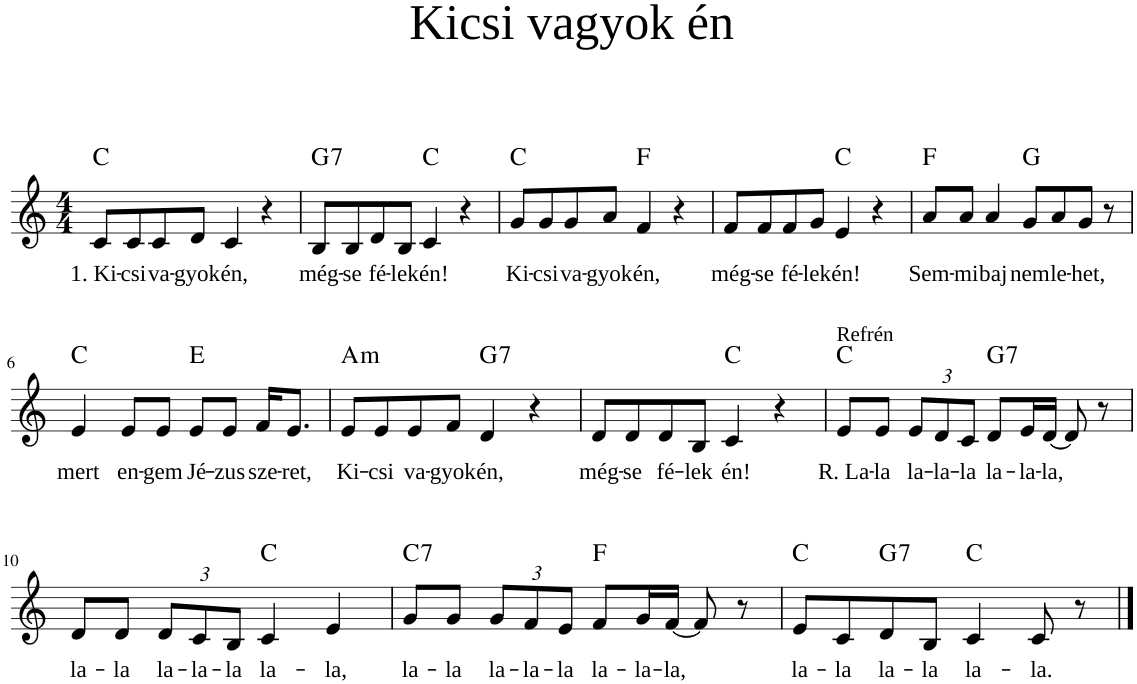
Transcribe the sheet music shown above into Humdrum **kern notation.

**kern	**text	**harte
*part1	*part1	*part1
*staff1	*staff1	*
*I"Voice	*	*
*clefG2	*	*
*k[]	*	*
*M4/4	*	*
=1	=1	=1
!	!LO:LY:b	!LO:H:kt=N.C.
8c/L	1. Ki-	N
!	!LO:LY:b	!
8c/	-csi	.
!	!LO:LY:b	!
8c/	va-	.
!	!LO:LY:b	!
8d/J	-gyok	.
!	!LO:LY:b	!
4c/	én,	.
4r	.	.
=2	=2	=2
!	!LO:LY:b	!LO:H:kt=7
8B/L	még-	G:7
!	!LO:LY:b	!
8B/	-se	.
!	!LO:LY:b	!
8d/	fé-	.
!	!LO:LY:b	!
8B/J	-lek	.
!	!LO:LY:b	!LO:H:kt=N.C.
4c/	én!	N
4r	.	.
=3	=3	=3
!	!LO:LY:b	!LO:H:kt=N.C.
8g/L	Ki-	N
!	!LO:LY:b	!
8g/	-csi	.
!	!LO:LY:b	!
8g/	va-	.
!	!LO:LY:b	!
8a/J	-gyok	.
!	!LO:LY:b	!LO:H:kt=N.C.
4f/	én,	N
4r	.	.
=4	=4	=4
!	!LO:LY:b	!
8f/L	még-	.
!	!LO:LY:b	!
8f/	-se	.
!	!LO:LY:b	!
8f/	fé-	.
!	!LO:LY:b	!
8g/J	-lek	.
!	!LO:LY:b	!LO:H:kt=N.C.
4e/	én!	N
4r	.	.
=5	=5	=5
!	!LO:LY:b	!LO:H:kt=N.C.
8a/L	Sem-	N
!	!LO:LY:b	!
8a/J	-mi	.
!	!LO:LY:b	!
4a/	baj	.
!	!LO:LY:b	!LO:H:kt=N.C.
8g/L	nem	N
!	!LO:LY:b	!
8a/	le-	.
!	!LO:LY:b	!
8g/J	-het,	.
8r	.	.
!!LO:LB:g=z
=6	=6	=6
!	!LO:LY:b	!LO:H:kt=N.C.
4e/	mert	N
!	!LO:LY:b	!
8e/L	en-	.
!	!LO:LY:b	!
8e/J	-gem	.
!	!LO:LY:b	!LO:H:kt=N.C.
8e/L	Jé-	N
!	!LO:LY:b	!
8e/J	-zus	.
!	!LO:LY:b	!
16f/KL	sze-	.
!	!LO:LY:b	!
8.e/J	-ret,	.
=7	=7	=7
!	!LO:LY:b	!LO:H:kt=m
8e/L	Ki-	A:min
!	!LO:LY:b	!
8e/	-csi	.
!	!LO:LY:b	!
8e/	va-	.
!	!LO:LY:b	!
8f/J	-gyok	.
!	!LO:LY:b	!LO:H:kt=7
4d/	én,	G:7
4r	.	.
=8	=8	=8
!	!LO:LY:b	!
8d/L	még-	.
!	!LO:LY:b	!
8d/	-se	.
!	!LO:LY:b	!
8d/	fé-	.
!	!LO:LY:b	!
8B/J	-lek	.
!	!LO:LY:b	!LO:H:kt=N.C.
4c/	én!	N
4r	.	.
=9	=9	=9
!LO:TX:a:t=Refrén	!	!
!	!LO:LY:b	!LO:H:kt=N.C.
8e/L	R. La-	N
!	!LO:LY:b	!
8e/J	-la	.
*Xbrackettup	*	*
!	!LO:LY:b	!
12e/L	la-	.
!	!LO:LY:b	!
12d/	-la-	.
!	!LO:LY:b	!
12c/J	-la	.
!	!LO:LY:b	!LO:H:kt=7
8d/L	la-	G:7
!	!LO:LY:b	!
16e/L	-la-	.
!	!LO:LY:b	!
[16d/JJ	-la,	.
8d/]	.	.
8r	.	.
!!LO:LB:g=z
=10	=10	=10
!	!LO:LY:b	!
8d/L	la-	.
!	!LO:LY:b	!
8d/J	-la	.
!	!LO:LY:b	!
12d/L	la-	.
!	!LO:LY:b	!
12c/	-la-	.
!	!LO:LY:b	!
12B/J	-la	.
!	!LO:LY:b	!LO:H:kt=N.C.
4c/	la-	N
!	!LO:LY:b	!
4e/	-la,	.
=11	=11	=11
!	!LO:LY:b	!LO:H:kt=7
8g/L	la-	C:7
!	!LO:LY:b	!
8g/J	-la	.
!	!LO:LY:b	!
12g/L	la-	.
!	!LO:LY:b	!
12f/	-la-	.
!	!LO:LY:b	!
12e/J	-la	.
!	!LO:LY:b	!LO:H:kt=N.C.
8f/L	la-	N
!	!LO:LY:b	!
16g/L	-la-	.
!	!LO:LY:b	!
[16f/JJ	-la,	.
8f/]	.	.
8r	.	.
=12	=12	=12
!	!LO:LY:b	!LO:H:kt=N.C.
8e/L	la-	N
!	!LO:LY:b	!
8c/	-la	.
!	!LO:LY:b	!LO:H:kt=7
8d/	la-	G:7
!	!LO:LY:b	!
8B/J	-la	.
!	!LO:LY:b	!LO:H:kt=N.C.
4c/	la-	N
!	!LO:LY:b	!
8c/	-la.	.
8r	.	.
==	==	==
*-	*-	*-
